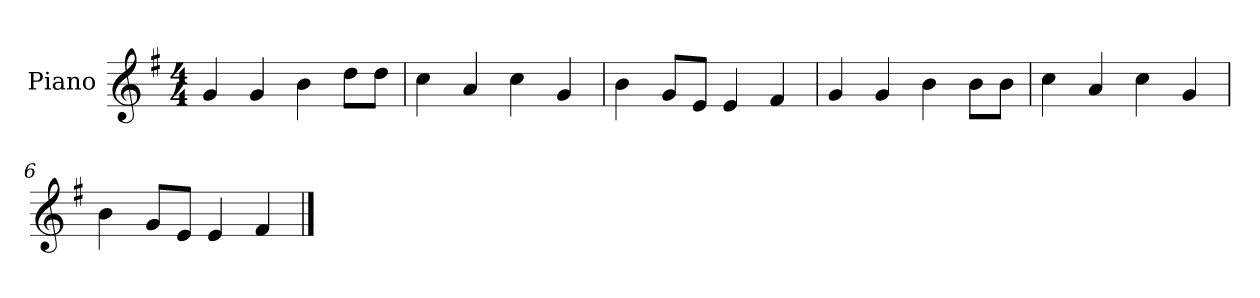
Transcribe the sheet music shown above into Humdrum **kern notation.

**kern
*part1
*staff1
*I"Piano
*I'P-no
*clefG2
*k[f#]
*M4/4
*MM90
=1
4g/
4g/
4b\
8dd\L
8dd\J
=2
4cc\
4a/
4cc\
4g/
=3
4b\
8g/L
8e/J
4e/
4f#/
=4
4g/
4g/
4b\
8b\L
8b\J
=5
4cc\
4a/
4cc\
4g/
=6
4b\
8g/L
8e/J
4e/
4f#/
==
*-
